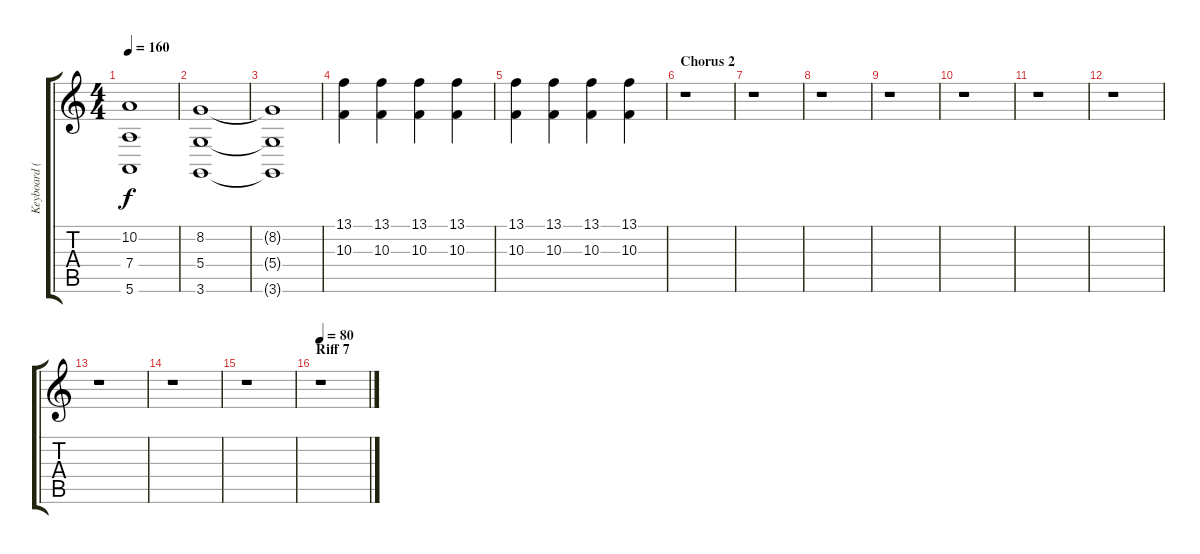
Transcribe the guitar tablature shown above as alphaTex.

\track ("Keyboard (Strings/Choir Aahs)" "Keyboard (") {instrument pizzicatostrings}
\staff {score tabs}
\tuning (E4 B3 G3 D3 A2 E2) {hide}
\ts (4 4)
\tempo 160
\clef g2
\ks c
(10.2{t} 7.4{t} 5.6{t}).1{dy f} |
(8.2 5.4 3.6).1 |
(8.2{t} 5.4{t} 3.6{t}).1 |
(13.1 10.3).4{volume 3 instrument choiraahs} (13.1 10.3).4{volume 5} (13.1 10.3).4{volume 7} (13.1 10.3).4{volume 9} |
(13.1 10.3).4{volume 11} (13.1 10.3).4{volume 13} (13.1 10.3).4{volume 16} (13.1 10.3).4 |
\section ("" "Chorus 2")
r.1 |
r.1 |
r.1 |
r.1 |
r.1 |
r.1 |
r.1 |
r.1 |
r.1 |
r.1 |
\section ("" "Riff 7")
\tempo 80
r.1
